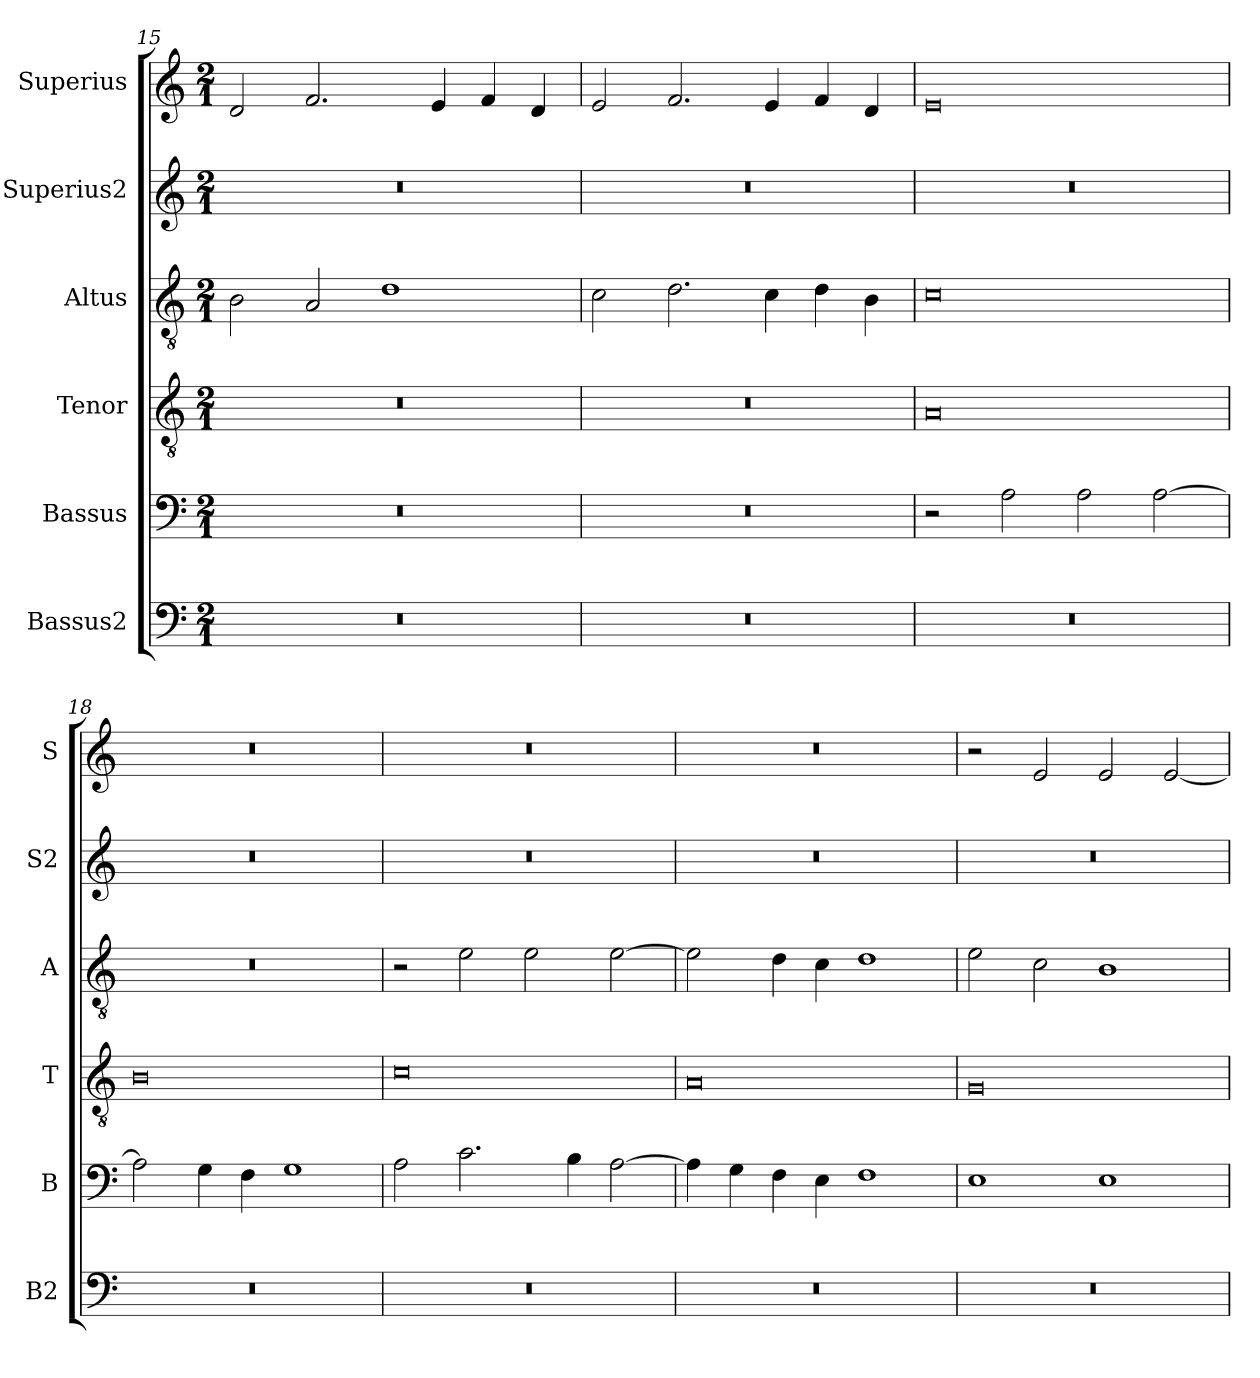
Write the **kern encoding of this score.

**kern	**kern	**kern	**kern	**kern	**kern
*part6	*part5	*part4	*part3	*part2	*part1
*staff6	*staff5	*staff4	*staff3	*staff2	*staff1
*I"Bassus2	*I"Bassus	*I"Tenor	*I"Altus	*I"Superius2	*I"Superius
*I'B2	*I'B	*I'T	*I'A	*I'S2	*I'S
*clefF4	*clefF4	*clefGv2	*clefGv2	*clefG2	*clefG2
*k[]	*k[]	*k[]	*k[]	*k[]	*k[]
*M2/1	*M2/1	*M2/1	*M2/1	*M2/1	*M2/1
=15	=15	=15	=15	=15	=15
0r	0r	0r	2B\	0r	2d/
.	.	.	2A/	.	2.f/
.	.	.	1d	.	.
.	.	.	.	.	4e/
.	.	.	.	.	4f/
.	.	.	.	.	4d/
=16	=16	=16	=16	=16	=16
0r	0r	0r	2c\	0r	2e/
.	.	.	2.d\	.	2.f/
.	.	.	4c\	.	4e/
.	.	.	4d\	.	4f/
.	.	.	4B\	.	4d/
=17	=17	=17	=17	=17	=17
0r	2r	0A	0c	0r	0e
.	2A\	.	.	.	.
.	2A\	.	.	.	.
.	[2A\	.	.	.	.
=18	=18	=18	=18	=18	=18
0r	2A\]	0B	0r	0r	0r
.	4G\	.	.	.	.
.	4F\	.	.	.	.
.	1G	.	.	.	.
=19	=19	=19	=19	=19	=19
0r	2A\	0c	2r	0r	0r
.	2.c\	.	2e\	.	.
.	.	.	2e\	.	.
.	4B\	.	.	.	.
.	[2A\	.	[2e\	.	.
=20	=20	=20	=20	=20	=20
0r	4A\]	0A	2e\]	0r	0r
.	4G\	.	.	.	.
.	4F\	.	4d\	.	.
.	4E\	.	4c\	.	.
.	1F	.	1d	.	.
=21	=21	=21	=21	=21	=21
0r	1E	0G	2e\	0r	2r
.	.	.	2c\	.	2e/
.	1E	.	1B	.	2e/
.	.	.	.	.	[2e/
=	=	=	=	=	=
*-	*-	*-	*-	*-	*-
